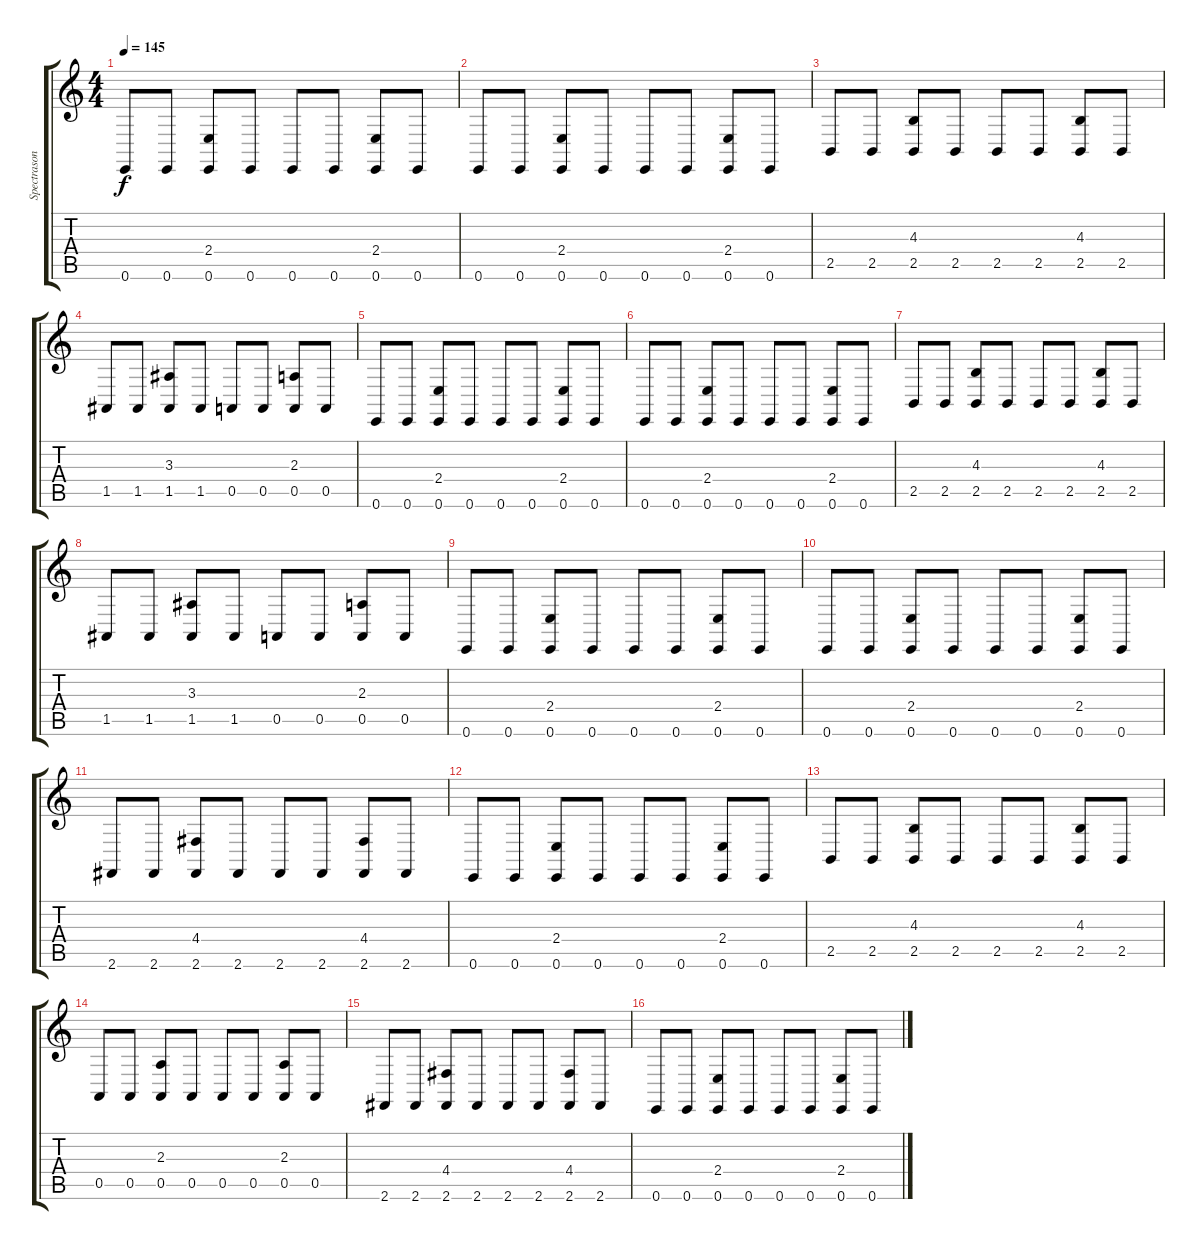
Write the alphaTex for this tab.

\track ("Spectrasonics Omnisphere" "Spectrason") {instrument lead2sawtooth}
\staff {score tabs}
\tuning (E4 B3 G3 D3 A2 E2) {hide}
\ts (4 4)
\tempo 145
\clef g2
\ks c
0.6.8{dy f} 0.6.8 (2.4 0.6).8 0.6.8 0.6.8 0.6.8 (2.4 0.6).8 0.6.8 |
0.6.8 0.6.8 (2.4 0.6).8 0.6.8 0.6.8 0.6.8 (2.4 0.6).8 0.6.8 |
2.5.8 2.5.8 (4.3 2.5).8 2.5.8 2.5.8 2.5.8 (4.3 2.5).8 2.5.8 |
1.5.8 1.5.8 (3.3 1.5).8 1.5.8 0.5.8 0.5.8 (2.3 0.5).8 0.5.8 |
0.6.8 0.6.8 (2.4 0.6).8 0.6.8 0.6.8 0.6.8 (2.4 0.6).8 0.6.8 |
0.6.8 0.6.8 (2.4 0.6).8 0.6.8 0.6.8 0.6.8 (2.4 0.6).8 0.6.8 |
2.5.8 2.5.8 (4.3 2.5).8 2.5.8 2.5.8 2.5.8 (4.3 2.5).8 2.5.8 |
1.5.8 1.5.8 (3.3 1.5).8 1.5.8 0.5.8 0.5.8 (2.3 0.5).8 0.5.8 |
0.6.8 0.6.8 (2.4 0.6).8 0.6.8 0.6.8 0.6.8 (2.4 0.6).8 0.6.8 |
0.6.8 0.6.8 (2.4 0.6).8 0.6.8 0.6.8 0.6.8 (2.4 0.6).8 0.6.8 |
2.6.8 2.6.8 (4.4 2.6).8 2.6.8 2.6.8 2.6.8 (4.4 2.6).8 2.6.8 |
0.6.8 0.6.8 (2.4 0.6).8 0.6.8 0.6.8 0.6.8 (2.4 0.6).8 0.6.8 |
2.5.8 2.5.8 (4.3 2.5).8 2.5.8 2.5.8 2.5.8 (4.3 2.5).8 2.5.8 |
0.5.8 0.5.8 (2.3 0.5).8 0.5.8 0.5.8 0.5.8 (2.3 0.5).8 0.5.8 |
2.6.8 2.6.8 (4.4 2.6).8 2.6.8 2.6.8 2.6.8 (4.4 2.6).8 2.6.8 |
0.6.8 0.6.8 (2.4 0.6).8 0.6.8 0.6.8 0.6.8 (2.4 0.6).8 0.6.8
